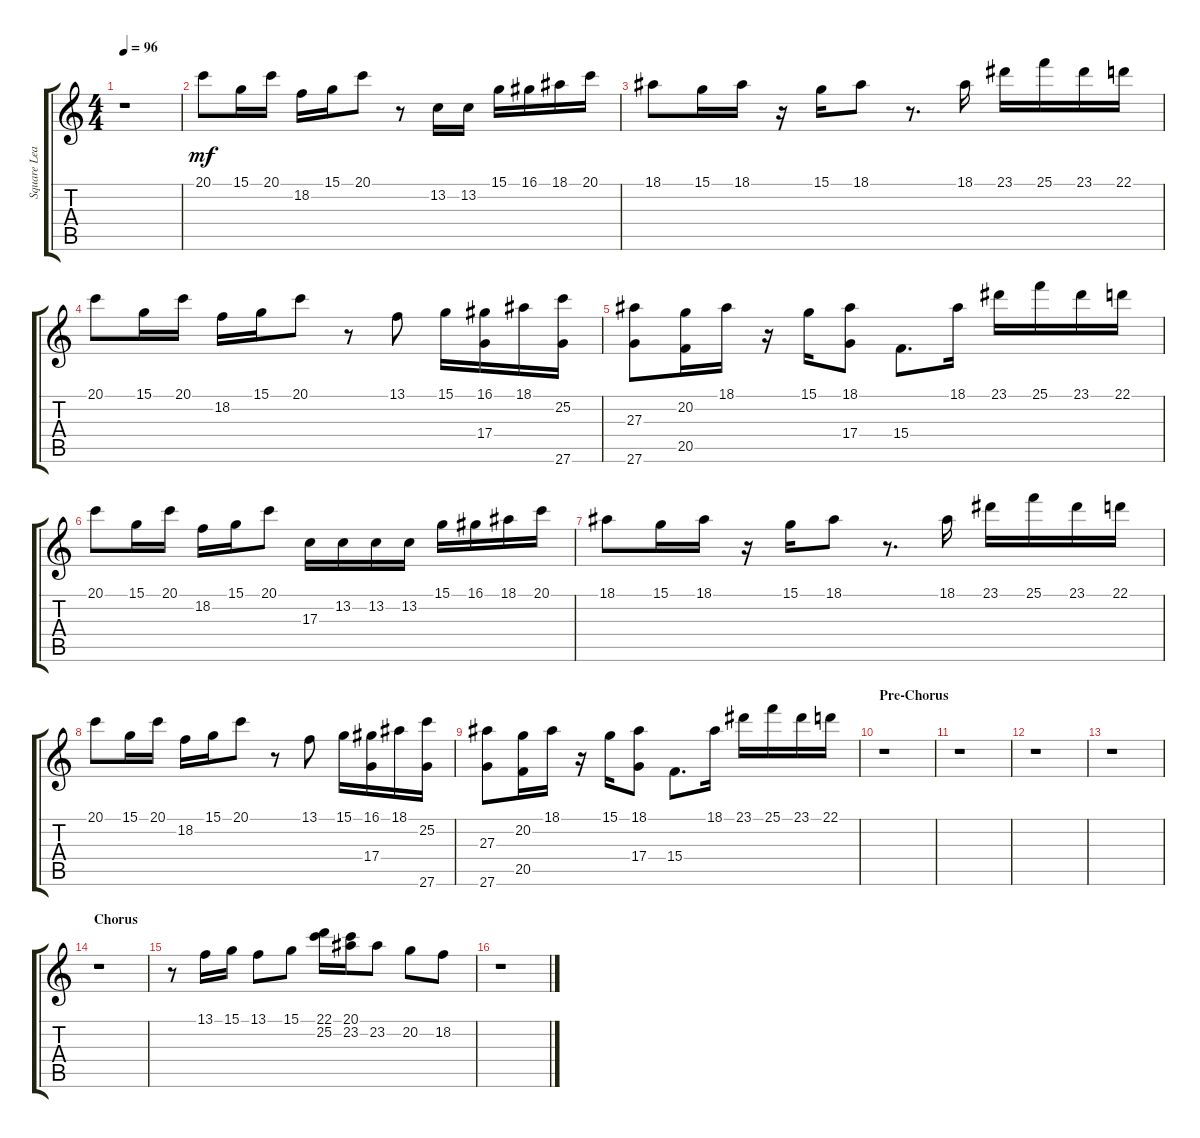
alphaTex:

\track ("Square Lead (Staff 1)" "Square Lea") {instrument lead1square}
\staff {score tabs}
\tuning (E4 B3 G3 D3 A2 E2) {hide}
\ts (4 4)
\tempo 96
\clef g2
\ks aminor
r.1{dy mf} |
20.1.8 15.1.16 20.1.16 18.2.16 15.1.16 20.1.8 r.8 13.2.16 13.2.16 15.1.16 16.1.16 18.1.16 20.1.16 |
18.1.8 15.1.16 18.1.16 r.16 15.1.16 18.1.8 r.8{d} 18.1.16 23.1.16 25.1.16 23.1.16 22.1.16 |
20.1.8 15.1.16 20.1.16 18.2.16 15.1.16 20.1.8 r.8 13.1.8 15.1.16 (16.1 17.4).16 18.1.16 (25.2 27.6).16 |
(27.3 27.6).8 (20.2 20.5).16 18.1.16 r.16 15.1.16 (18.1 17.4).8 15.4.8{d} 18.1.16 23.1.16 25.1.16 23.1.16 22.1.16 |
20.1.8 15.1.16 20.1.16 18.2.16 15.1.16 20.1.8 17.3.16 13.2.16 13.2.16 13.2.16 15.1.16 16.1.16 18.1.16 20.1.16 |
18.1.8 15.1.16 18.1.16 r.16 15.1.16 18.1.8 r.8{d} 18.1.16 23.1.16 25.1.16 23.1.16 22.1.16 |
20.1.8 15.1.16 20.1.16 18.2.16 15.1.16 20.1.8 r.8 13.1.8 15.1.16 (16.1 17.4).16 18.1.16 (25.2 27.6).16 |
(27.3 27.6).8 (20.2 20.5).16 18.1.16 r.16 15.1.16 (18.1 17.4).8 15.4.8{d} 18.1.16 23.1.16 25.1.16 23.1.16 22.1.16 |
\section ("" "Pre-Chorus")
r.1 |
r.1 |
r.1 |
r.1 |
\section ("" "Chorus")
r.1 |
r.8 13.1.16 15.1.16 13.1.8 15.1.8 (22.1 25.2).16 (20.1 23.2).16 23.2.8 20.2.8 18.2.8 |
r.1
